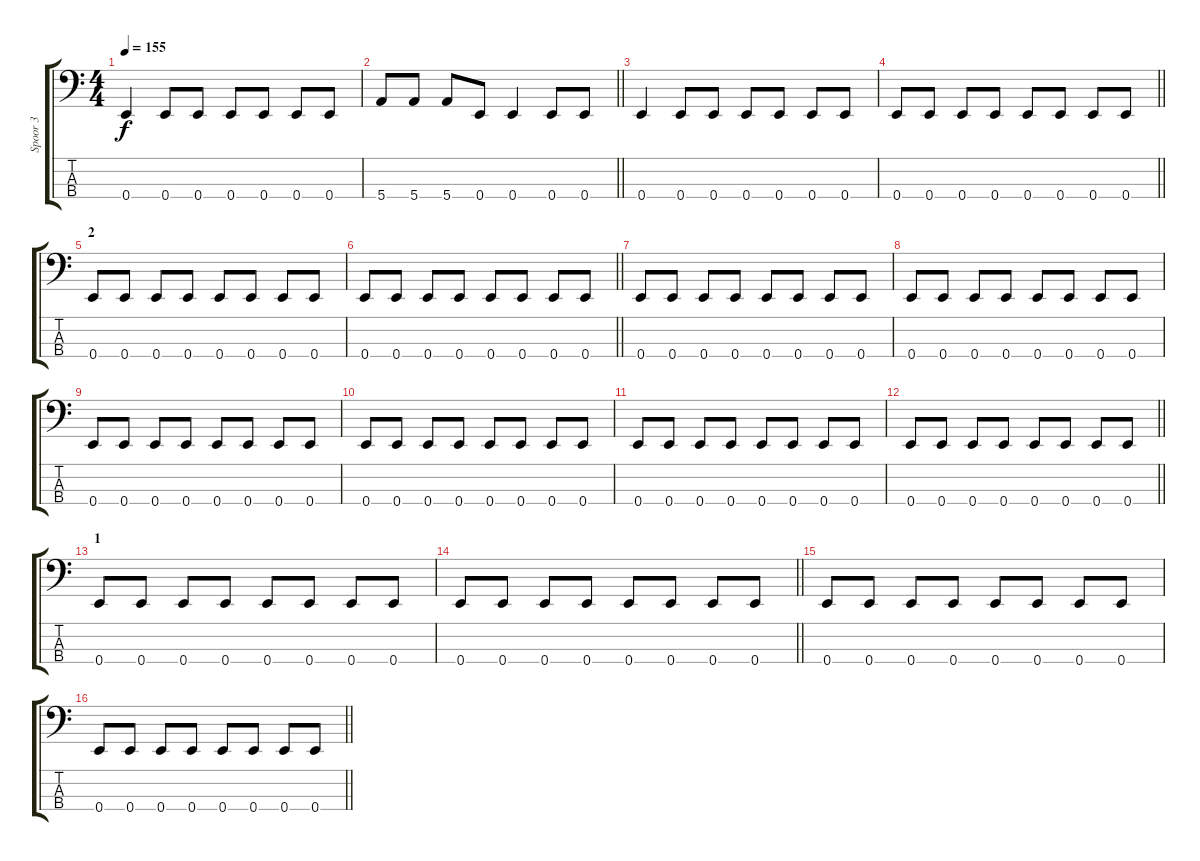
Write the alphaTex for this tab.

\track ("Spoor 3" "Spoor 3") {instrument electricbassfinger}
\staff {score tabs}
\tuning (G2 D2 A1 E1) {hide}
\ts (4 4)
\tempo 155
\clef f4
\ks c
0.4.4{dy f} 0.4.8 0.4.8 0.4.8 0.4.8 0.4.8 0.4.8 |
\barLineRight lightlight
5.4.8 5.4.8 5.4.8 0.4.8 0.4.4 0.4.8 0.4.8 |
0.4.4 0.4.8 0.4.8 0.4.8 0.4.8 0.4.8 0.4.8 |
\barLineRight lightlight
0.4.8 0.4.8 0.4.8 0.4.8 0.4.8 0.4.8 0.4.8 0.4.8 |
\section ("" "2")
0.4.8 0.4.8 0.4.8 0.4.8 0.4.8 0.4.8 0.4.8 0.4.8 |
\barLineRight lightlight
0.4.8 0.4.8 0.4.8 0.4.8 0.4.8 0.4.8 0.4.8 0.4.8 |
0.4.8 0.4.8 0.4.8 0.4.8 0.4.8 0.4.8 0.4.8 0.4.8 |
0.4.8 0.4.8 0.4.8 0.4.8 0.4.8 0.4.8 0.4.8 0.4.8 |
0.4.8 0.4.8 0.4.8 0.4.8 0.4.8 0.4.8 0.4.8 0.4.8 |
0.4.8 0.4.8 0.4.8 0.4.8 0.4.8 0.4.8 0.4.8 0.4.8 |
0.4.8 0.4.8 0.4.8 0.4.8 0.4.8 0.4.8 0.4.8 0.4.8 |
\barLineRight lightlight
0.4.8 0.4.8 0.4.8 0.4.8 0.4.8 0.4.8 0.4.8 0.4.8 |
\section ("" "1")
0.4.8 0.4.8 0.4.8 0.4.8 0.4.8 0.4.8 0.4.8 0.4.8 |
\barLineRight lightlight
0.4.8 0.4.8 0.4.8 0.4.8 0.4.8 0.4.8 0.4.8 0.4.8 |
0.4.8 0.4.8 0.4.8 0.4.8 0.4.8 0.4.8 0.4.8 0.4.8 |
\barLineRight lightlight
0.4.8 0.4.8 0.4.8 0.4.8 0.4.8 0.4.8 0.4.8 0.4.8
